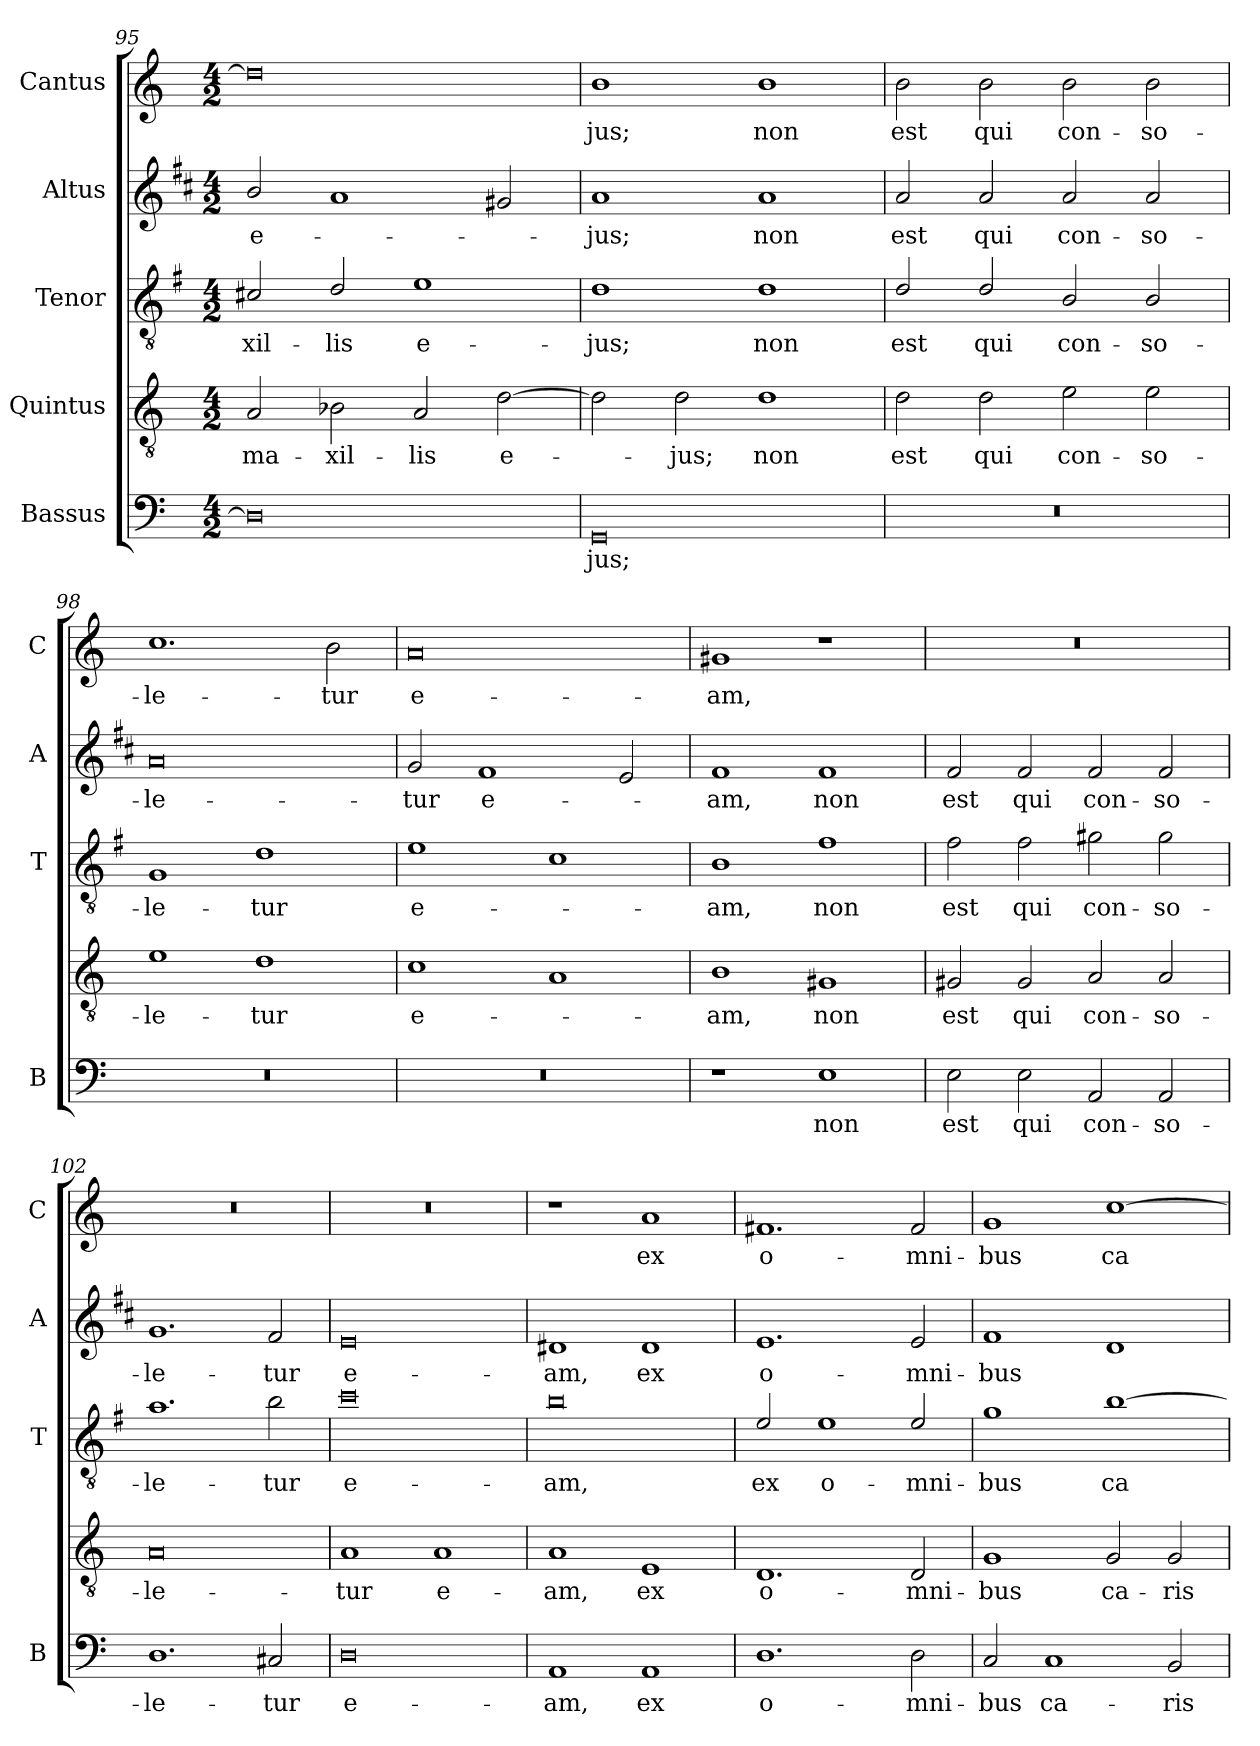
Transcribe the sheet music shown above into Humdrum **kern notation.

**kern	**text	**kern	**text	**kern	**text	**kern	**text	**kern	**text
*part5	*part5	*part4	*part4	*part3	*part3	*part2	*part2	*part1	*part1
*staff5	*staff5	*staff4	*staff4	*staff3	*staff3	*staff2	*staff2	*staff1	*staff1
*I"Bassus	*	*I"Quintus	*	*I"Tenor	*	*I"Altus	*	*I"Cantus	*
*I'B	*	*	*	*I'T	*	*I'A	*	*I'C	*
*clefF4	*	*clefGv2	*	*clefGv2	*	*clefG2	*	*clefG2	*
*	*	*	*	*ITrd4c7	*	*ITrd1c2	*	*	*
*k[]	*	*k[]	*	*k[]	*	*k[]	*	*k[]	*
*C:	*	*C:	*	*C:	*	*C:	*	*C:	*
*M4/2	*	*M4/2	*	*M4/2	*	*M4/2	*	*M4/2	*
=95	=95	=95	=95	=95	=95	=95	=95	=95	=95
!	!	!	!LO:LY:b	!	!LO:LY:b	!	!LO:LY:b	!	!
0D]	.	2A/	ma-	2F#X/	-xil-	2a/	e-	0dd]	.
!	!	!	!LO:LY:b	!	!LO:LY:b	!	!	!	!
.	.	2B-X\	-xil-	2G/	-lis	1g	.	.	.
!	!	!	!LO:LY:b	!	!LO:LY:b	!	!	!	!
.	.	2A/	-lis	1A	e-	.	.	.	.
!	!	!	!LO:LY:b	!	!	!	!	!	!
.	.	[2d\	e-	.	.	2f#X/	.	.	.
=96	=96	=96	=96	=96	=96	=96	=96	=96	=96
!	!LO:LY:b	!	!	!	!LO:LY:b	!	!LO:LY:b	!	!LO:LY:b
0GG	-jus;	2d\]	.	1G	-jus;	1g	-jus;	1b	-jus;
!	!	!	!LO:LY:b	!	!	!	!	!	!
.	.	2d\	-jus;	.	.	.	.	.	.
!	!	!	!LO:LY:b	!	!LO:LY:b	!	!LO:LY:b	!	!LO:LY:b
.	.	1d	non	1G	non	1g	non	1b	non
=97	=97	=97	=97	=97	=97	=97	=97	=97	=97
!	!	!	!LO:LY:b	!	!LO:LY:b	!	!LO:LY:b	!	!LO:LY:b
0r	.	2d\	est	2G/	est	2g/	est	2b\	est
!	!	!	!LO:LY:b	!	!LO:LY:b	!	!LO:LY:b	!	!LO:LY:b
.	.	2d\	qui	2G/	qui	2g/	qui	2b\	qui
!	!	!	!LO:LY:b	!	!LO:LY:b	!	!LO:LY:b	!	!LO:LY:b
.	.	2e\	con-	2E/	con-	2g/	con-	2b\	con-
!	!	!	!LO:LY:b	!	!LO:LY:b	!	!LO:LY:b	!	!LO:LY:b
.	.	2e\	-so-	2E/	-so-	2g/	-so-	2b\	-so-
!!LO:PB:g=z
=98	=98	=98	=98	=98	=98	=98	=98	=98	=98
!	!	!	!LO:LY:b	!	!LO:LY:b	!	!LO:LY:b	!	!LO:LY:b
0r	.	1e	-le-	1C	-le-	0g	-le-	1.cc	-le-
!	!	!	!LO:LY:b	!	!LO:LY:b	!	!	!	!
.	.	1d	-tur	1G	-tur	.	.	.	.
!	!	!	!	!	!	!	!	!	!LO:LY:b
.	.	.	.	.	.	.	.	2b\	-tur
=99	=99	=99	=99	=99	=99	=99	=99	=99	=99
!	!	!	!LO:LY:b	!	!LO:LY:b	!	!LO:LY:b	!	!LO:LY:b
0r	.	1c	e-	1A	e-	2f/	-tur	0a	e-
!	!	!	!	!	!	!	!LO:LY:b	!	!
.	.	.	.	.	.	1e	e-	.	.
.	.	1A	.	1F	.	.	.	.	.
.	.	.	.	.	.	2d/	.	.	.
=100	=100	=100	=100	=100	=100	=100	=100	=100	=100
!	!	!	!LO:LY:b	!	!LO:LY:b	!	!LO:LY:b	!	!LO:LY:b
1r	.	1B	-am,	1E	-am,	1e	-am,	1g#X	-am,
!	!LO:LY:b	!	!LO:LY:b	!	!LO:LY:b	!	!LO:LY:b	!	!
1E	non	1G#X	non	1B	non	1e	non	1r	.
=101	=101	=101	=101	=101	=101	=101	=101	=101	=101
!	!LO:LY:b	!	!LO:LY:b	!	!LO:LY:b	!	!LO:LY:b	!	!
2E\	est	2G#X/	est	2B\	est	2e/	est	0r	.
!	!LO:LY:b	!	!LO:LY:b	!	!LO:LY:b	!	!LO:LY:b	!	!
2E\	qui	2G#/	qui	2B\	qui	2e/	qui	.	.
!	!LO:LY:b	!	!LO:LY:b	!	!LO:LY:b	!	!LO:LY:b	!	!
2AA/	con-	2A/	con-	2c#X\	con-	2e/	con-	.	.
!	!LO:LY:b	!	!LO:LY:b	!	!LO:LY:b	!	!LO:LY:b	!	!
2AA/	-so-	2A/	-so-	2c#\	-so-	2e/	-so-	.	.
=102	=102	=102	=102	=102	=102	=102	=102	=102	=102
!	!LO:LY:b	!	!LO:LY:b	!	!LO:LY:b	!	!LO:LY:b	!	!
1.D	-le-	0A	-le-	1.d	-le-	1.f	-le-	0r	.
!	!LO:LY:b	!	!	!	!LO:LY:b	!	!LO:LY:b	!	!
2C#X/	-tur	.	.	2e\	-tur	2e/	-tur	.	.
=103	=103	=103	=103	=103	=103	=103	=103	=103	=103
!	!LO:LY:b	!	!LO:LY:b	!	!LO:LY:b	!	!LO:LY:b	!	!
0D	e-	1A	-tur	0f	e-	0d	e-	0r	.
!	!	!	!LO:LY:b	!	!	!	!	!	!
.	.	1A	e-	.	.	.	.	.	.
=104	=104	=104	=104	=104	=104	=104	=104	=104	=104
!	!LO:LY:b	!	!LO:LY:b	!	!LO:LY:b	!	!LO:LY:b	!	!
1AA	-am,	1A	-am,	0e	-am,	1c#X	-am,	1r	.
!	!LO:LY:b	!	!LO:LY:b	!	!	!	!LO:LY:b	!	!LO:LY:b
1AA	ex	1E	ex	.	.	1c#	ex	1a	ex
!!LO:LB:g=z
=105	=105	=105	=105	=105	=105	=105	=105	=105	=105
!	!LO:LY:b	!	!LO:LY:b	!	!LO:LY:b	!	!LO:LY:b	!	!LO:LY:b
1.D	o-	1.D	o-	2A/	ex	1.d	o-	1.f#X	o-
!	!	!	!	!	!LO:LY:b	!	!	!	!
.	.	.	.	1A	o-	.	.	.	.
!	!LO:LY:b	!	!LO:LY:b	!	!LO:LY:b	!	!LO:LY:b	!	!LO:LY:b
2D\	-mni-	2D/	-mni-	2A/	-mni-	2d/	-mni-	2f#/	-mni-
=106	=106	=106	=106	=106	=106	=106	=106	=106	=106
!	!LO:LY:b	!	!LO:LY:b	!	!LO:LY:b	!	!LO:LY:b	!	!LO:LY:b
2C/	-bus	1G	-bus	1c	-bus	1e	-bus	1g	-bus
!	!LO:LY:b	!	!	!	!	!	!	!	!
1C	ca-	.	.	.	.	.	.	.	.
!	!	!	!LO:LY:b	!	!LO:LY:b	!	!	!	!LO:LY:b
.	.	2G/	ca-	[1e	ca-	1c	.	[1cc	ca-
!	!LO:LY:b	!	!LO:LY:b	!	!	!	!	!	!
2BB/	-ris	2G/	-ris	.	.	.	.	.	.
=	=	=	=	=	=	=	=	=	=
*-	*-	*-	*-	*-	*-	*-	*-	*-	*-
